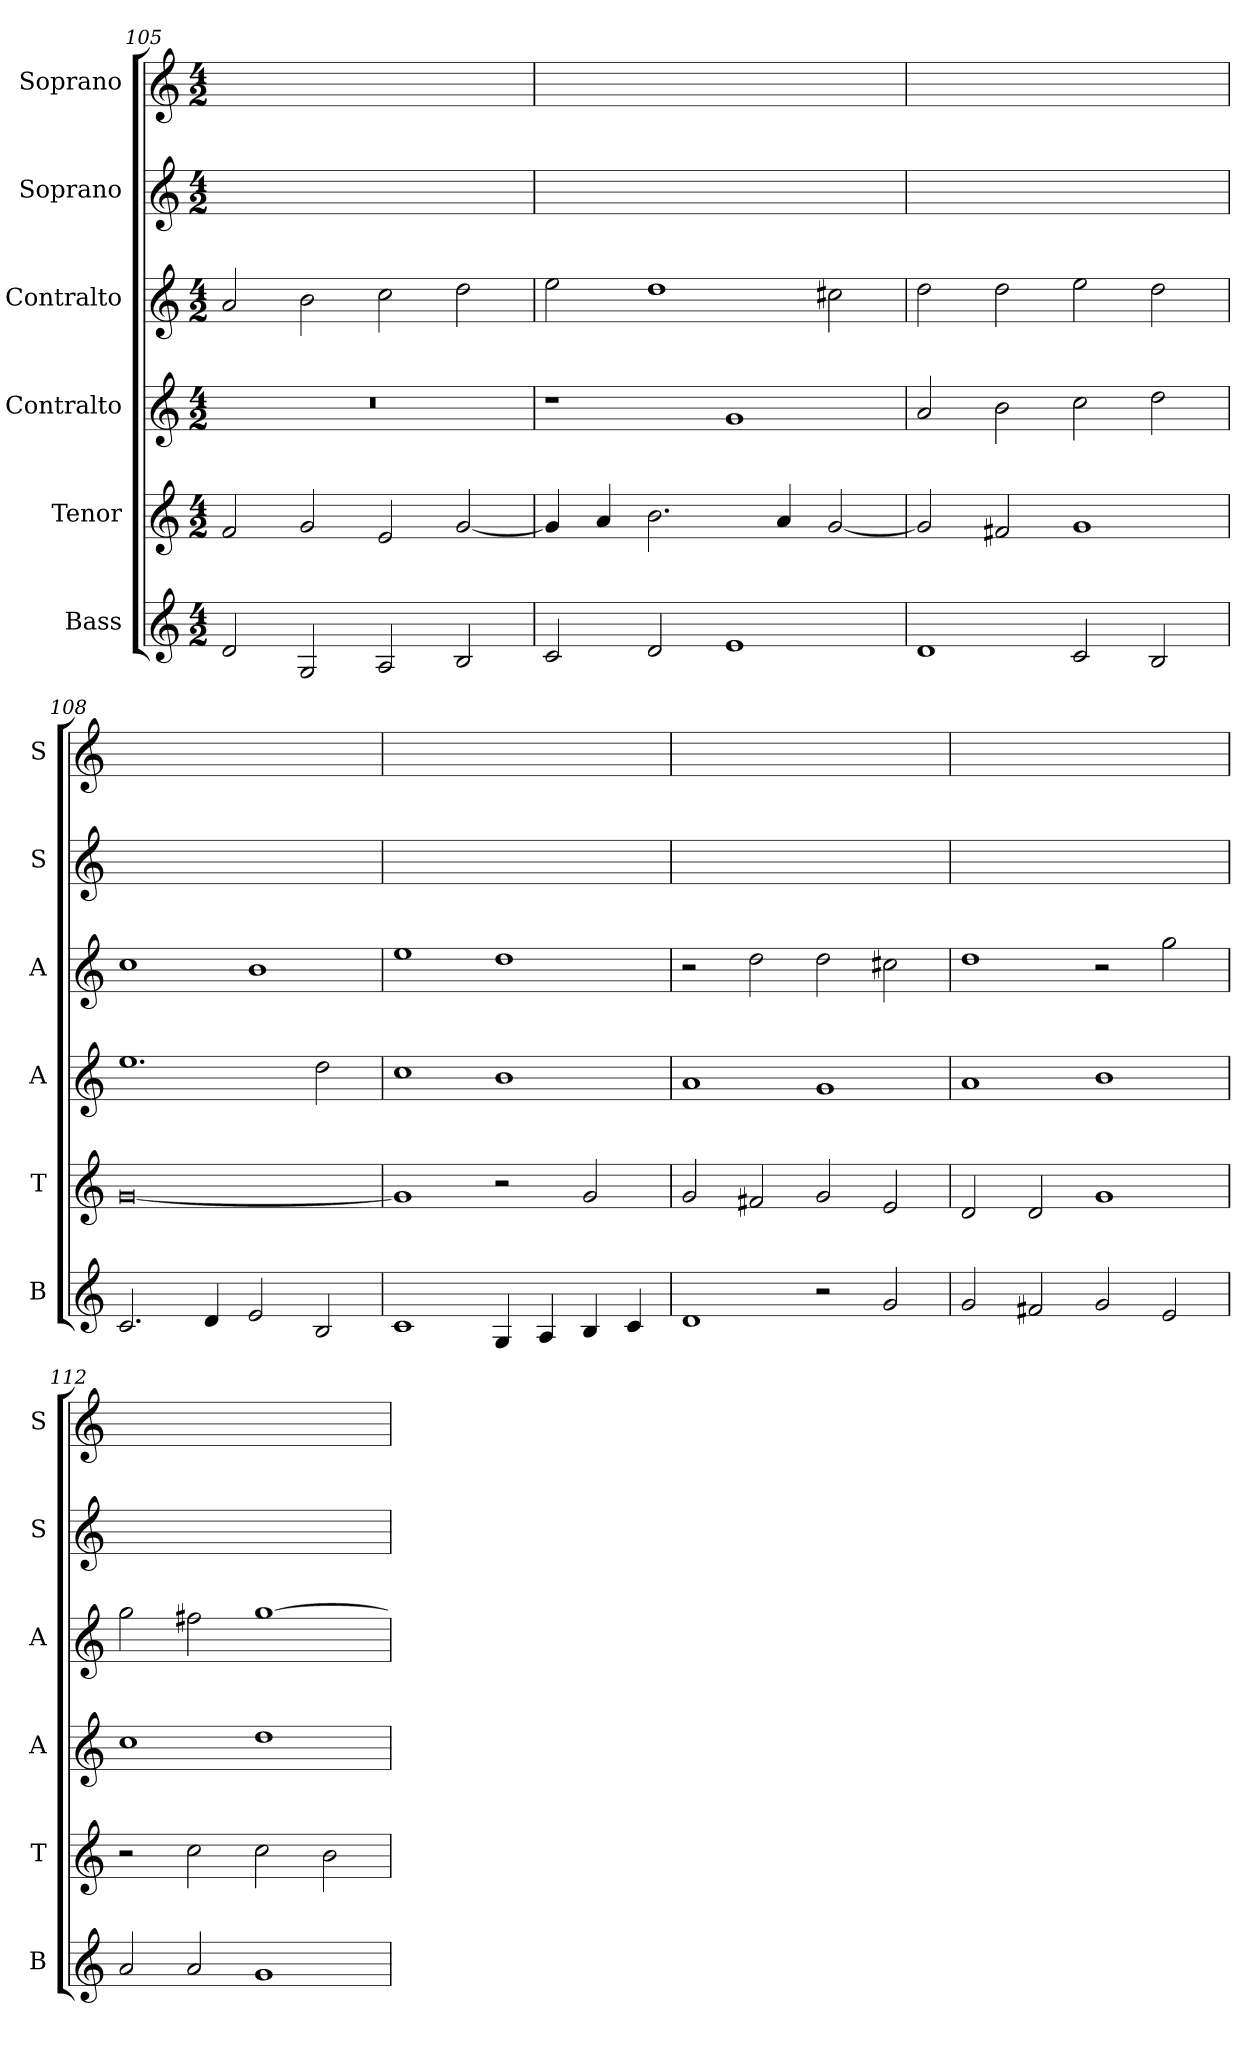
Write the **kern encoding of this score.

**kern	**kern	**kern	**kern	**kern	**kern
*part6	*part5	*part4	*part3	*part2	*part1
*staff6	*staff5	*staff4	*staff3	*staff2	*staff1
*I"Bass	*I"Tenor	*I"Contralto	*I"Contralto	*I"Soprano	*I"Soprano
*I'B	*I'T	*I'A	*I'A	*I'S	*I'S
*clefG2	*clefG2	*clefG2	*clefG2	*clefG2	*clefG2
*k[]	*k[]	*k[]	*k[]	*k[]	*k[]
*C:ion	*C:ion	*C:ion	*C:ion	*C:ion	*C:ion
*M4/2	*M4/2	*M4/2	*M4/2	*M4/2	*M4/2
=105	=105	=105	=105	=105	=105
2d	2f	0r	2a	0ryy	0ryy
2G	2g	.	2b	.	.
2A	2e	.	2cc	.	.
2B	[2g	.	2dd	.	.
=106	=106	=106	=106	=106	=106
2c	4g]	1r	2ee	0ryy	0ryy
.	4a	.	.	.	.
2d	2.b	.	1dd	.	.
1e	.	1g	.	.	.
.	4a	.	.	.	.
.	[2g	.	2cc#X	.	.
=107	=107	=107	=107	=107	=107
1d	2g]	2a	2dd	0ryy	0ryy
.	2f#X	2b	2dd	.	.
2c	1g	2cc	2ee	.	.
2B	.	2dd	2dd	.	.
=108	=108	=108	=108	=108	=108
2.c	[0g	1.ee	1cc	0ryy	0ryy
4d	.	.	.	.	.
2e	.	.	1b	.	.
2B	.	2dd	.	.	.
=109	=109	=109	=109	=109	=109
1c	1g]	1cc	1ee	0ryy	0ryy
4G	2r	1b	1dd	.	.
4A	.	.	.	.	.
4B	2g	.	.	.	.
4c	.	.	.	.	.
=110	=110	=110	=110	=110	=110
1d	2g	1a	2r	0ryy	0ryy
.	2f#X	.	2dd	.	.
2r	2g	1g	2dd	.	.
2g	2e	.	2cc#X	.	.
=111	=111	=111	=111	=111	=111
2g	2d	1a	1dd	0ryy	0ryy
2f#X	2d	.	.	.	.
2g	1g	1b	2r	.	.
2e	.	.	2gg	.	.
=112	=112	=112	=112	=112	=112
2a	2r	1cc	2gg	0ryy	0ryy
2a	2cc	.	2ff#X	.	.
1g	2cc	1dd	[1gg	.	.
.	2b	.	.	.	.
=	=	=	=	=	=
*-	*-	*-	*-	*-	*-
